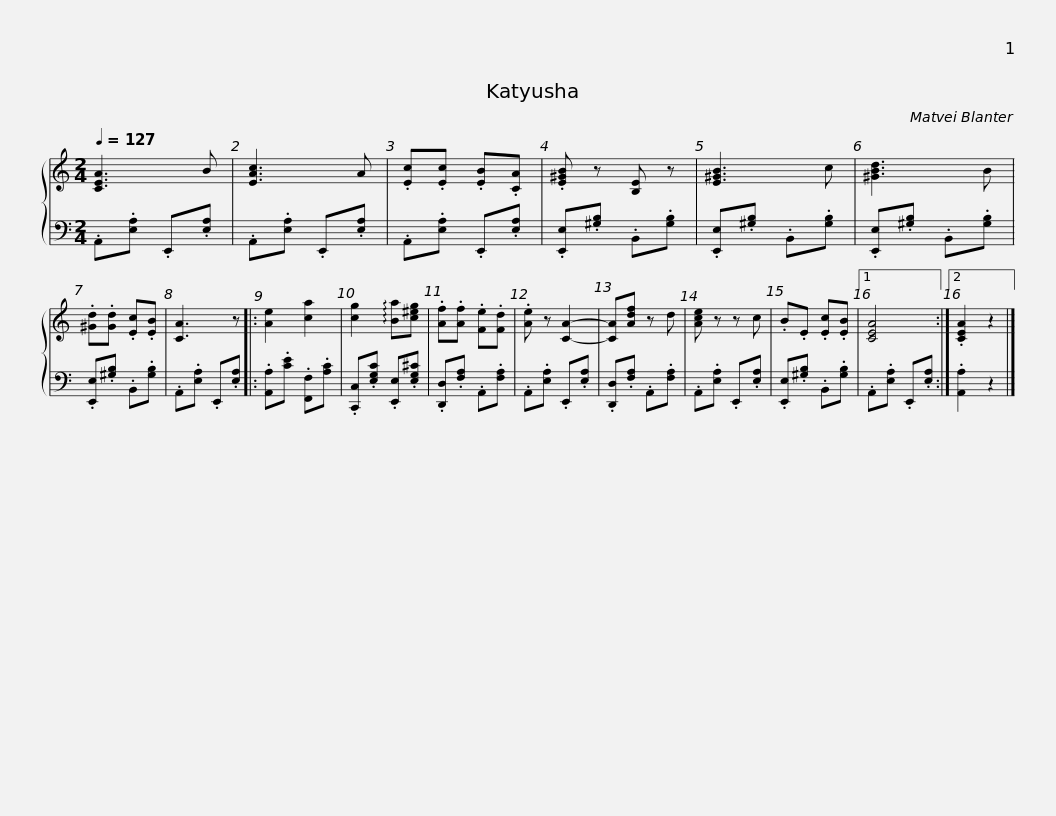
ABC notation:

X:1
%%score { 1 | 2 }
L:1/8
Q:1/4=127
M:2/4
I:linebreak $
K:C
V:1 treble
V:2 bass
V:1
 [CEA]3 B | [EAc]3 A | .[Ec].[Ec] .[EB].[CA] | .[E^GB] z [B,E] z | [E^GB]3 c | %5
 [^GBd]3 B | .[^Gd].[Gd] .[Ec].[EB] | [CA]3 z |: [Ae]2 [ca]2 |$ [cg]2 !arpeggio![Ba][c^eg] | %10
 .[Af].[Af] .[Fe].[Fd] | .[Ae] z [CA]2- | [CA][Adf] z d | [Ace] z z c | .B.E .[Ec].[EB] |1 %15
 [CEA]4 :|2 .[CEA]2 z2 |] %17
V:2
 .A,,.[E,A,] .E,,.[E,A,] | .A,,.[E,A,] .E,,.[E,A,] | .A,,.[E,A,] .E,,.[E,A,] | .[E,,E,].[^G,B,] .B,,.[G,B,] | .[E,,E,].[^G,B,] .B,,.[G,B,] | %5
 .[E,,E,].[^G,B,] .B,,.[G,B,] | .[E,,E,].[^G,B,] .B,,.[G,B,] | .A,,.[E,A,] .E,,.[E,A,] |: .[A,,A,].[CE] .[F,,F,].[A,C] |$ .[C,,C,].[E,G,C] .[E,,E,].[E,G,^C] | %10
 .[D,,D,].[F,A,] .A,,.[F,A,] | .A,,.[E,A,] .E,,.[E,A,] | .[D,,D,].[F,A,] .A,,.[F,A,] | .A,,.[E,A,] .E,,.[E,A,] | .[E,,E,].[^G,B,] .B,,.[G,B,] |1 %15
 .A,,.[E,A,] .E,,.[E,A,] :|2 .[A,,A,]2 z2 |] %17
